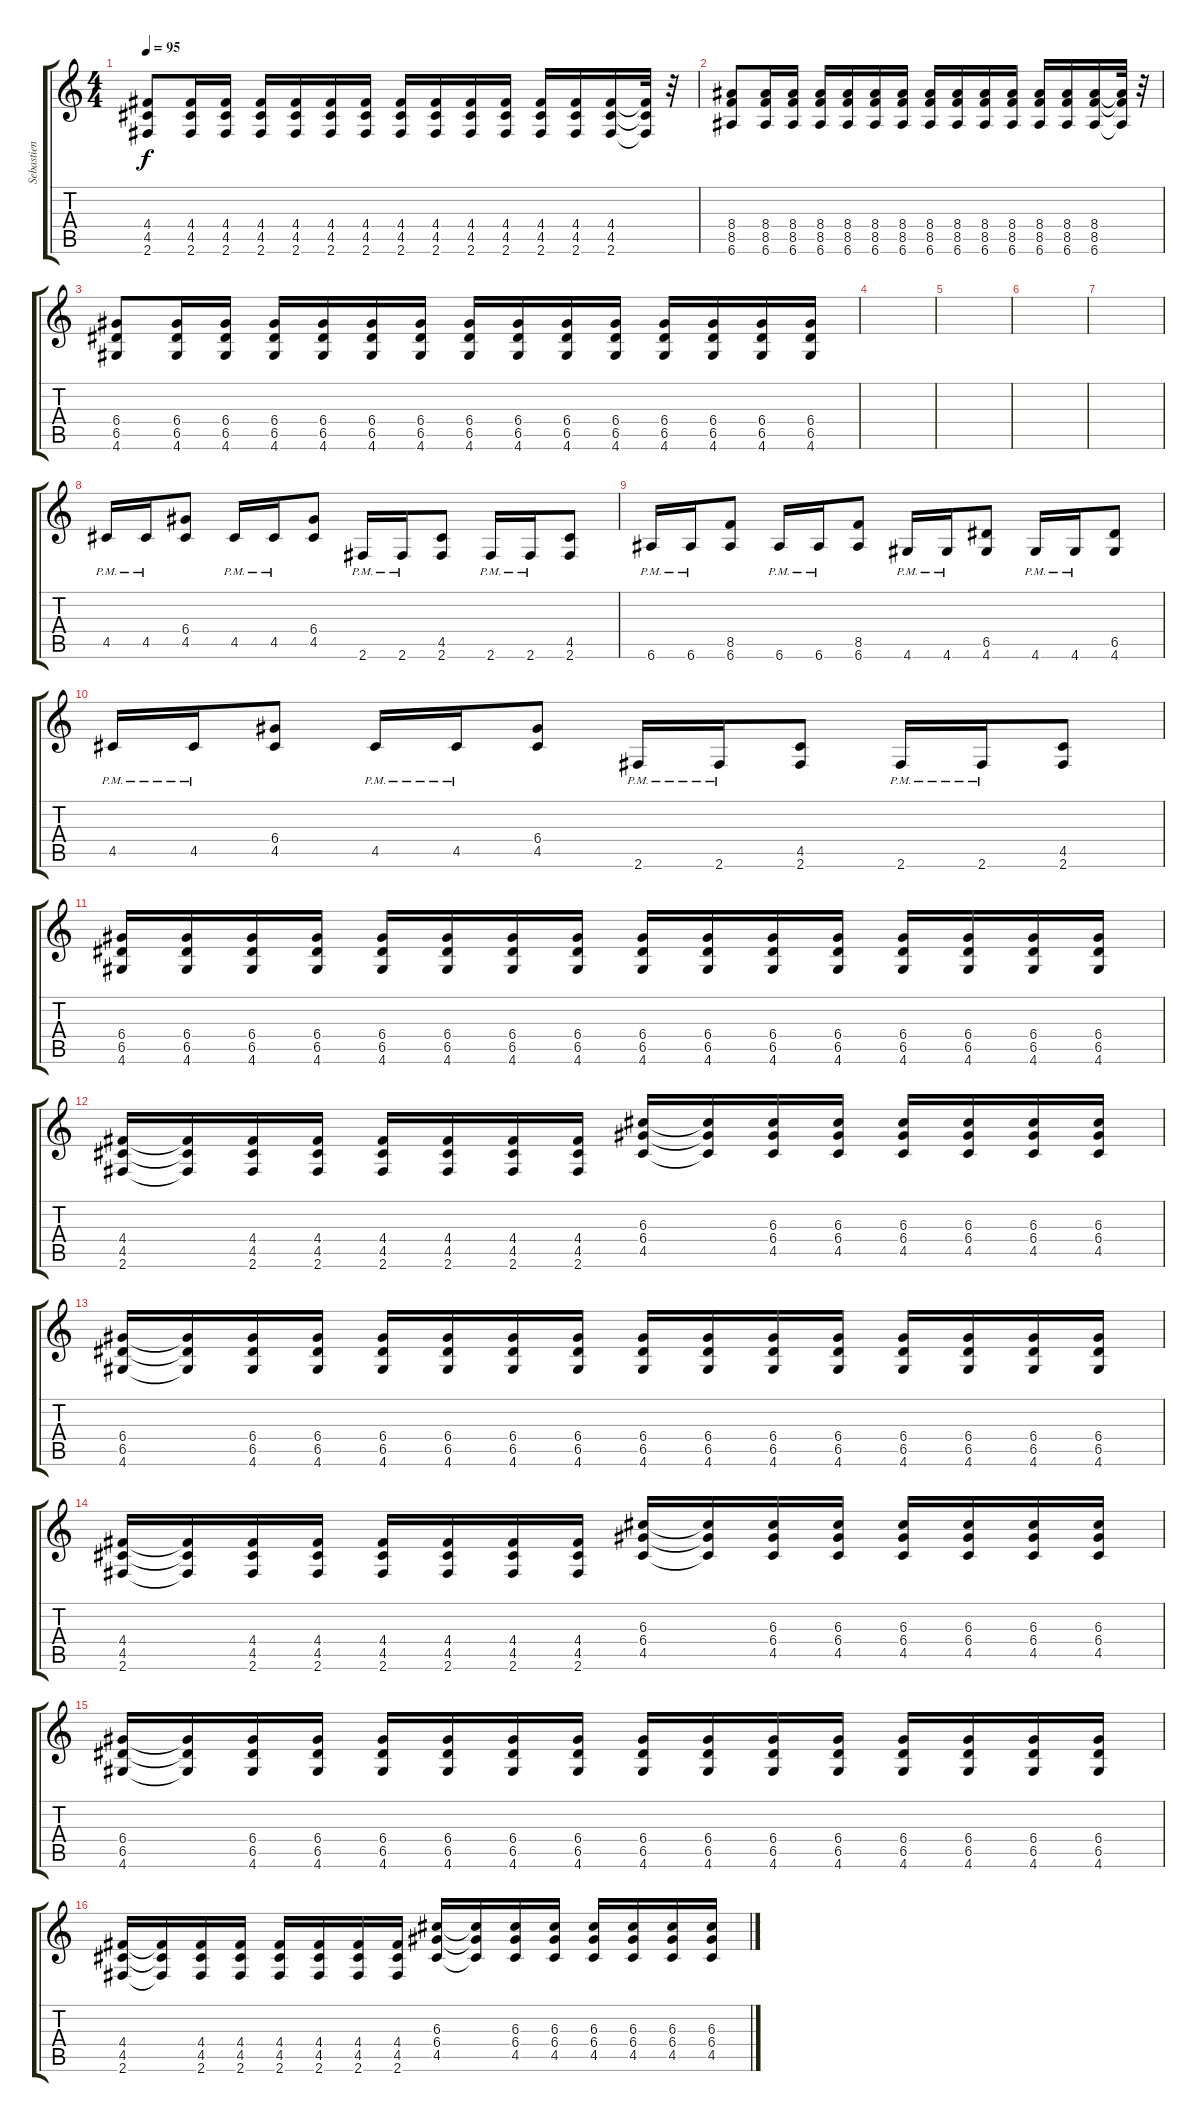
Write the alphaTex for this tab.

\track ("Sebastien Guitarra 2" "Sebastien ") {instrument distortionguitar}
\staff {score tabs}
\tuning (E4 B3 G3 D3 A2 E2) {hide}
\ts (4 4)
\tempo 95
\clef g2
\ks c
(4.4 4.5 2.6).8{dy f} (4.4 4.5 2.6).16 (4.4 4.5 2.6).16 (4.4 4.5 2.6).16 (4.4 4.5 2.6).16 (4.4 4.5 2.6).16 (4.4 4.5 2.6).16 (4.4 4.5 2.6).16 (4.4 4.5 2.6).16 (4.4 4.5 2.6).16 (4.4 4.5 2.6).16 (4.4 4.5 2.6).16 (4.4 4.5 2.6).16 (4.4 4.5 2.6).16 (4.4{t} 4.5{t} 2.6{t}).32 r.32 |
(8.4 8.5 6.6).8 (8.4 8.5 6.6).16 (8.4 8.5 6.6).16 (8.4 8.5 6.6).16 (8.4 8.5 6.6).16 (8.4 8.5 6.6).16 (8.4 8.5 6.6).16 (8.4 8.5 6.6).16 (8.4 8.5 6.6).16 (8.4 8.5 6.6).16 (8.4 8.5 6.6).16 (8.4 8.5 6.6).16 (8.4 8.5 6.6).16 (8.4 8.5 6.6).16 (8.4{t} 8.5{t} 6.6{t}).32 r.32 |
(6.4 6.5 4.6).8 (6.4 6.5 4.6).16 (6.4 6.5 4.6).16 (6.4 6.5 4.6).16 (6.4 6.5 4.6).16 (6.4 6.5 4.6).16 (6.4 6.5 4.6).16 (6.4 6.5 4.6).16 (6.4 6.5 4.6).16 (6.4 6.5 4.6).16 (6.4 6.5 4.6).16 (6.4 6.5 4.6).16 (6.4 6.5 4.6).16 (6.4 6.5 4.6).16 (6.4 6.5 4.6).16 |
|
|
|
|
4.5{pm}.16 4.5{pm}.16 (6.4 4.5).8 4.5{pm}.16 4.5{pm}.16 (6.4 4.5).8 2.6{pm}.16 2.6{pm}.16 (4.5 2.6).8 2.6{pm}.16 2.6{pm}.16 (4.5 2.6).8 |
6.6{pm}.16 6.6{pm}.16 (8.5 6.6).8 6.6{pm}.16 6.6{pm}.16 (8.5 6.6).8 4.6{pm}.16 4.6{pm}.16 (6.5 4.6).8 4.6{pm}.16 4.6{pm}.16 (6.5 4.6).8 |
4.5{pm}.16 4.5{pm}.16 (6.4 4.5).8 4.5{pm}.16 4.5{pm}.16 (6.4 4.5).8 2.6{pm}.16 2.6{pm}.16 (4.5 2.6).8 2.6{pm}.16 2.6{pm}.16 (4.5 2.6).8 |
(6.4 6.5 4.6).16 (6.4 6.5 4.6).16 (6.4 6.5 4.6).16 (6.4 6.5 4.6).16 (6.4 6.5 4.6).16 (6.4 6.5 4.6).16 (6.4 6.5 4.6).16 (6.4 6.5 4.6).16 (6.4 6.5 4.6).16 (6.4 6.5 4.6).16 (6.4 6.5 4.6).16 (6.4 6.5 4.6).16 (6.4 6.5 4.6).16 (6.4 6.5 4.6).16 (6.4 6.5 4.6).16 (6.4 6.5 4.6).16 |
(4.4 4.5 2.6).16 (4.4{t} 4.5{t} 2.6{t}).16 (4.4 4.5 2.6).16 (4.4 4.5 2.6).16 (4.4 4.5 2.6).16 (4.4 4.5 2.6).16 (4.4 4.5 2.6).16 (4.4 4.5 2.6).16 (6.3 6.4 4.5).16 (6.3{t} 6.4{t} 4.5{t}).16 (6.3 6.4 4.5).16 (6.3 6.4 4.5).16 (6.3 6.4 4.5).16 (6.3 6.4 4.5).16 (6.3 6.4 4.5).16 (6.3 6.4 4.5).16 |
(6.4 6.5 4.6).16 (6.4{t} 6.5{t} 4.6{t}).16 (6.4 6.5 4.6).16 (6.4 6.5 4.6).16 (6.4 6.5 4.6).16 (6.4 6.5 4.6).16 (6.4 6.5 4.6).16 (6.4 6.5 4.6).16 (6.4 6.5 4.6).16 (6.4 6.5 4.6).16 (6.4 6.5 4.6).16 (6.4 6.5 4.6).16 (6.4 6.5 4.6).16 (6.4 6.5 4.6).16 (6.4 6.5 4.6).16 (6.4 6.5 4.6).16 |
(4.4 4.5 2.6).16 (4.4{t} 4.5{t} 2.6{t}).16 (4.4 4.5 2.6).16 (4.4 4.5 2.6).16 (4.4 4.5 2.6).16 (4.4 4.5 2.6).16 (4.4 4.5 2.6).16 (4.4 4.5 2.6).16 (6.3 6.4 4.5).16 (6.3{t} 6.4{t} 4.5{t}).16 (6.3 6.4 4.5).16 (6.3 6.4 4.5).16 (6.3 6.4 4.5).16 (6.3 6.4 4.5).16 (6.3 6.4 4.5).16 (6.3 6.4 4.5).16 |
(6.4 6.5 4.6).16 (6.4{t} 6.5{t} 4.6{t}).16 (6.4 6.5 4.6).16 (6.4 6.5 4.6).16 (6.4 6.5 4.6).16 (6.4 6.5 4.6).16 (6.4 6.5 4.6).16 (6.4 6.5 4.6).16 (6.4 6.5 4.6).16 (6.4 6.5 4.6).16 (6.4 6.5 4.6).16 (6.4 6.5 4.6).16 (6.4 6.5 4.6).16 (6.4 6.5 4.6).16 (6.4 6.5 4.6).16 (6.4 6.5 4.6).16 |
(4.4 4.5 2.6).16 (4.4{t} 4.5{t} 2.6{t}).16 (4.4 4.5 2.6).16 (4.4 4.5 2.6).16 (4.4 4.5 2.6).16 (4.4 4.5 2.6).16 (4.4 4.5 2.6).16 (4.4 4.5 2.6).16 (6.3 6.4 4.5).16 (6.3{t} 6.4{t} 4.5{t}).16 (6.3 6.4 4.5).16 (6.3 6.4 4.5).16 (6.3 6.4 4.5).16 (6.3 6.4 4.5).16 (6.3 6.4 4.5).16 (6.3 6.4 4.5).16
